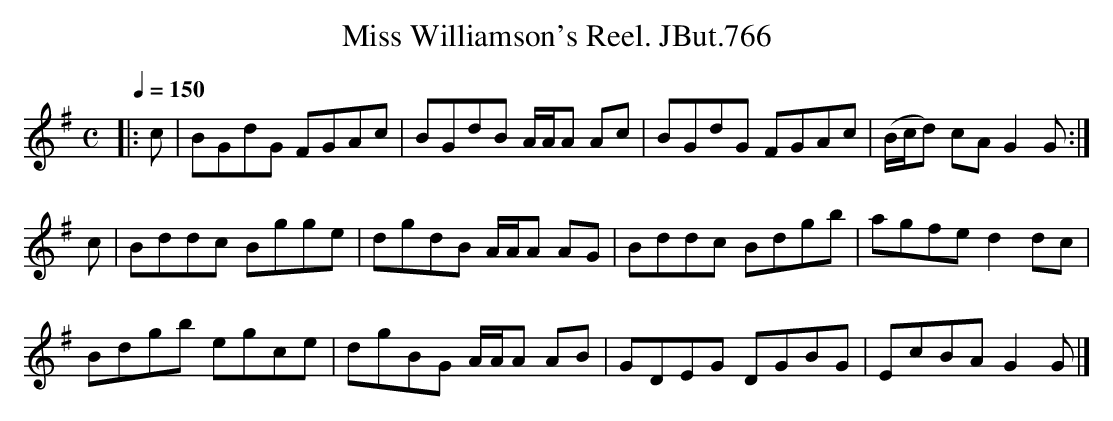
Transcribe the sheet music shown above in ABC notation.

X:1
T:Miss Williamson's Reel. JBut.766
M:C
L:1/8
Q:1/4=150
K:G
|:c|BGdG FGAc|BGdB A/A/A Ac|BGdG FGAc|(B/c/d) cA G2G:|
c|Bddc Bgge|dgdB A/A/A AG|Bddc Bdgb|agfe d2dc|
Bdgb egce|dgBG A/A/A AB|GDEG DGBG|EcBA G2G|]
